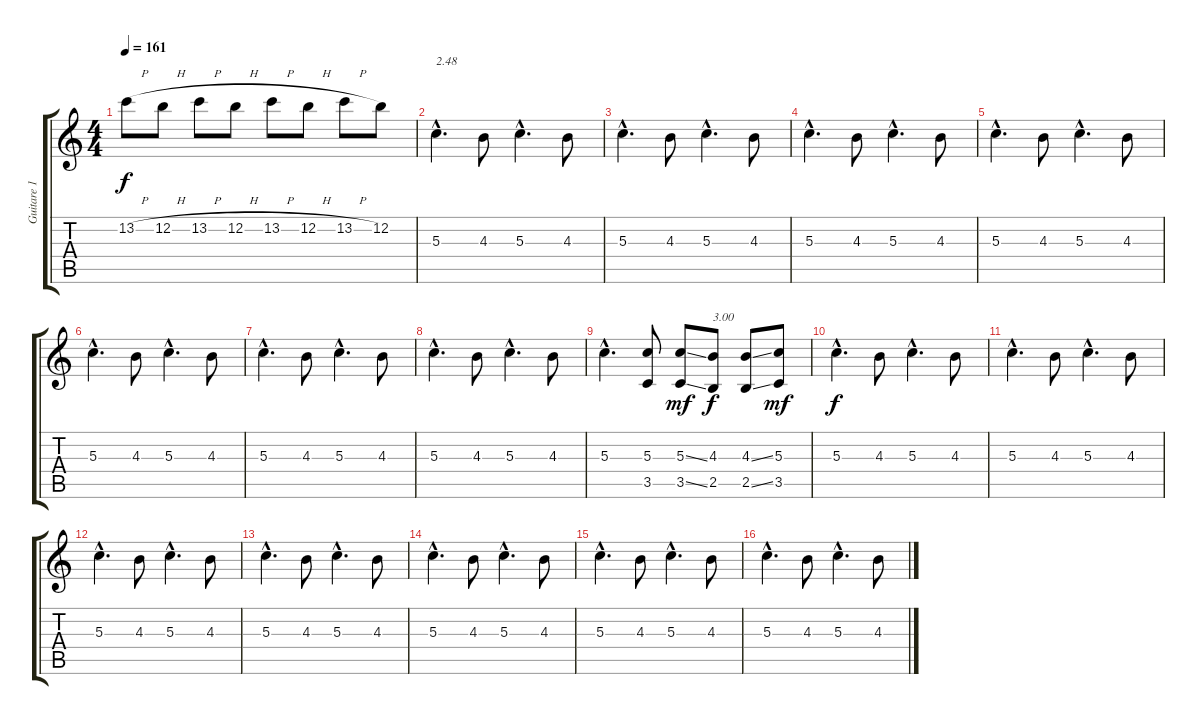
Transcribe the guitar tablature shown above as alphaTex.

\track ("Guitare 1" "Guitare 1") {instrument overdrivenguitar}
\staff {score tabs}
\tuning (E4 B3 G3 D3 A2 E2) {hide}
\ts (4 4)
\tempo 161
\clef g2
\ks c
13.2{h}.8{dy f} 12.2{h}.8 13.2{h}.8 12.2{h}.8 13.2{h}.8 12.2{h}.8 13.2{h}.8 12.2.8 |
5.3{hac}.4{d txt "2.48"} 4.3.8 5.3{hac}.4{d} 4.3.8 |
5.3{hac}.4{d} 4.3.8 5.3{hac}.4{d} 4.3.8 |
5.3{hac}.4{d} 4.3.8 5.3{hac}.4{d} 4.3.8 |
5.3{hac}.4{d} 4.3.8 5.3{hac}.4{d} 4.3.8 |
5.3{hac}.4{d} 4.3.8 5.3{hac}.4{d} 4.3.8 |
5.3{hac}.4{d} 4.3.8 5.3{hac}.4{d} 4.3.8 |
5.3{hac}.4{d} 4.3.8 5.3{hac}.4{d} 4.3.8 |
5.3{hac}.4{d} (5.3 3.5).8 (5.3{ss} 3.5{ss}).8{dy mf} (4.3 2.5).8{txt "3.00" dy f} (4.3{ss} 2.5{ss}).8 (5.3 3.5).8{dy mf} |
5.3{hac}.4{d dy f} 4.3.8 5.3{hac}.4{d} 4.3.8 |
5.3{hac}.4{d} 4.3.8 5.3{hac}.4{d} 4.3.8 |
5.3{hac}.4{d} 4.3.8 5.3{hac}.4{d} 4.3.8 |
5.3{hac}.4{d} 4.3.8 5.3{hac}.4{d} 4.3.8 |
5.3{hac}.4{d} 4.3.8 5.3{hac}.4{d} 4.3.8 |
5.3{hac}.4{d} 4.3.8 5.3{hac}.4{d} 4.3.8 |
5.3{hac}.4{d} 4.3.8 5.3{hac}.4{d} 4.3.8
